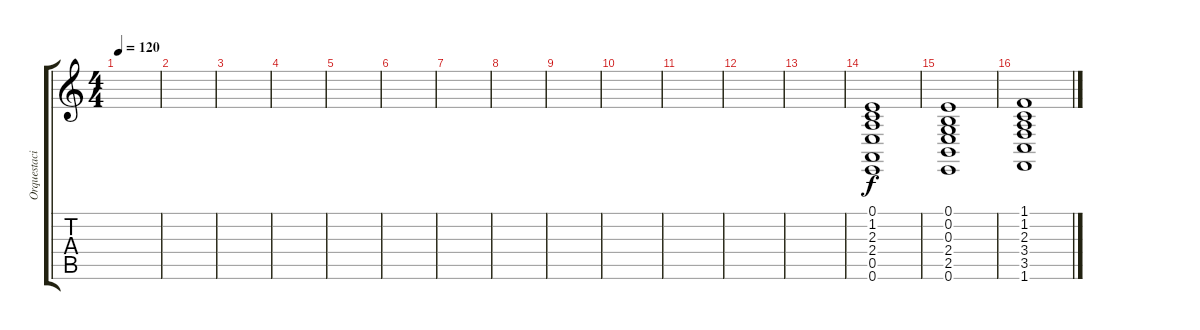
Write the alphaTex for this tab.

\track ("Orquestacion" "Orquestaci") {instrument stringensemble1}
\staff {score tabs}
\tuning (E4 B3 G3 D3 A2 E2) {hide}
\ts (4 4)
\tempo 120
\clef g2
\ks c
|
|
|
|
|
|
|
|
|
|
|
|
|
(0.1 1.2 2.3 2.4 0.5 0.6).1{volume 14} |
(0.1 0.2 0.3 2.4 2.5 0.6).1 |
(1.1 1.2 2.3 3.4 3.5 1.6).1
